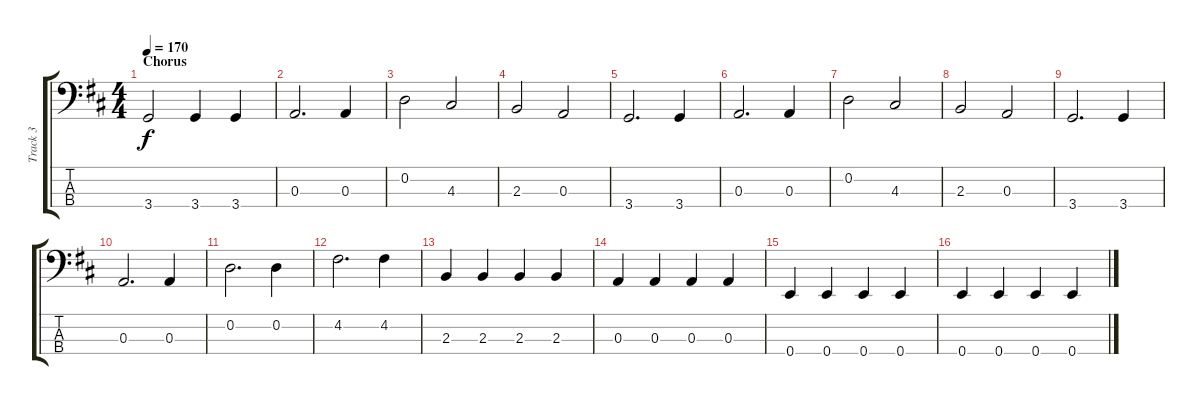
\track ("Track 3" "Track 3") {instrument electricbassfinger}
\staff {score tabs}
\tuning (G2 D2 A1 E1) {hide}
\ts (4 4)
\section ("" "Chorus")
\tempo 170
\clef f4
\ks d
3.4.2{dy f} 3.4.4 3.4.4 |
0.3.2{d} 0.3.4 |
0.2.2 4.3.2 |
2.3.2 0.3.2 |
3.4.2{d} 3.4.4 |
0.3.2{d} 0.3.4 |
0.2.2 4.3.2 |
2.3.2 0.3.2 |
3.4.2{d} 3.4.4 |
0.3.2{d} 0.3.4 |
0.2.2{d} 0.2.4 |
4.2.2{d} 4.2.4 |
2.3.4 2.3.4 2.3.4 2.3.4 |
0.3.4 0.3.4 0.3.4 0.3.4 |
0.4.4 0.4.4 0.4.4 0.4.4 |
0.4.4 0.4.4 0.4.4 0.4.4
